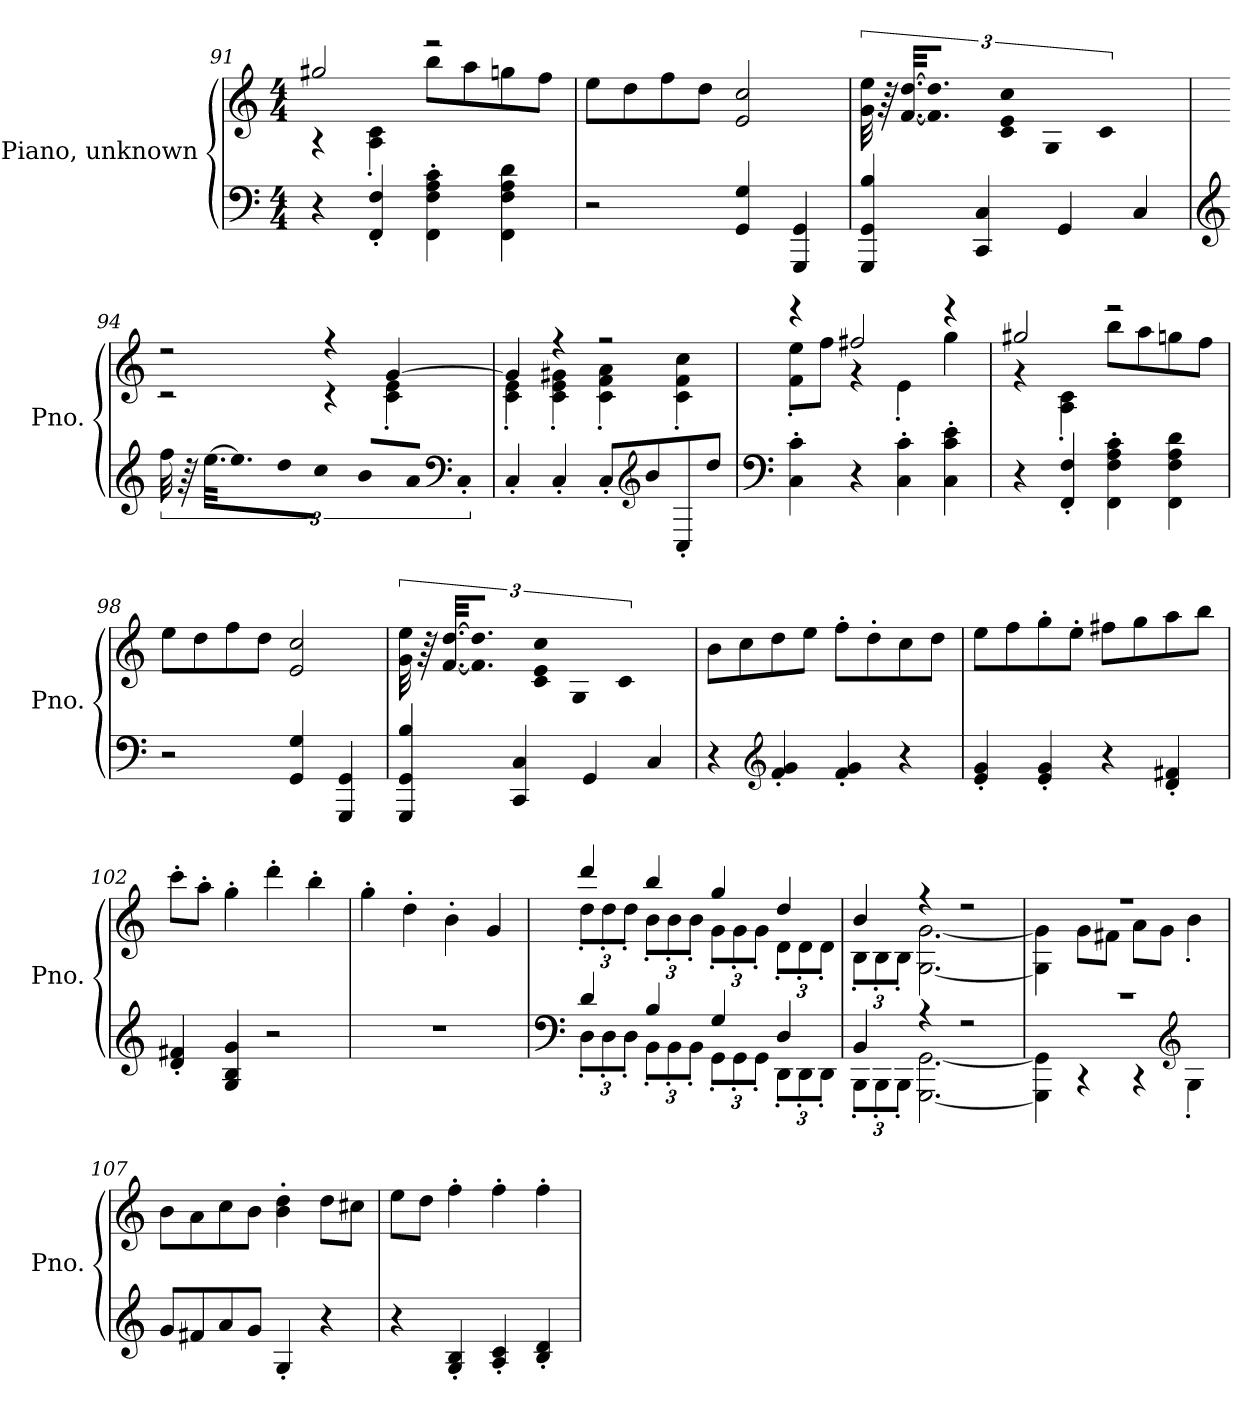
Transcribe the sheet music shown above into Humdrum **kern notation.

**kern	**kern
*part1	*part1
*staff2	*staff1
*I"Piano, unknown	*
*I'Pno.	*
*clefF4	*clefG2
*k[]	*k[]
*M4/4	*M4/4
=91	=91
*	*^
4r	2gg#X/	4r
4FF/' 4F/'	.	4A\' 4c\'
4FF\' 4F\' 4A\' 4c\'	2r	8bb\L
.	.	8aa\
4FF\ 4F\ 4A\ 4d\	.	8ggn\
.	.	8ff\J
*	*v	*v
=92	=92
2r	8ee\L
.	8dd\
.	8ff\
.	8dd\J
4GG/ 4G/	2e/ 2cc/
4GGG/ 4GG/	.
=93	=93
4GGG/ 4GG/ 4B/	48g\ 48ee\
.	96r
.	[48.f/ [48.dd/KKL
.	8.f/] 8.dd/]J
4CC/ 4C/	4c/ 4e/ 4cc/
4GG/	4G/
4C/	4c/
!!LO:LB:g=z
=94	=94
*clefG2	*
*	*^
48ff\	2r	2r
96r	.	.
[48.ee\KKL	.	.
8.ee\]	.	.
8dd\	.	.
8cc\J	.	.
8b/L	4r	4r
8a/J	.	.
*clefF4	*	*
4C'/	[4g/	4c\' 4e\'
=95	=95	=95
4C'/	4g/]	4c\' 4e\'
4C'/	4r	4c\' 4e\' 4g#X\'
8C'/L	2r	4c\' 4f\' 4a\'
*clefG2	*	*
8b/	.	.
8C'/	.	4c\' 4f\' 4cc\'
8dd/J	.	.
=96	=96	=96
*clefF4	*	*
4C\' 4c\'	4r	8f\' 8ee\'L
.	.	8ff\J
4r	2ff#X/	4r
4C\' 4c\'	.	4e'\
4C\' 4c\' 4e\'	4r	4gg\
=97	=97	=97
4r	2gg#X/	4r
4FF/' 4F/'	.	4A\' 4c\'
4FF\' 4F\' 4A\' 4c\'	2r	8bb\L
.	.	8aa\
4FF\ 4F\ 4A\ 4d\	.	8ggn\
.	.	8ff\J
*	*v	*v
=98	=98
2r	8ee\L
.	8dd\
.	8ff\
.	8dd\J
4GG/ 4G/	2e/ 2cc/
4GGG/ 4GG/	.
!!LO:LB:g=z
=99	=99
4GGG/ 4GG/ 4B/	48g\ 48ee\
.	96r
.	[48.f/ [48.dd/KKL
.	8.f/] 8.dd/]J
4CC/ 4C/	4c/ 4e/ 4cc/
4GG/	4G/
4C/	4c/
=100	=100
4r	8b\L
.	8cc\
*clefG2	*
4f/' 4g/'	8dd\
.	8ee\J
4f/' 4g/'	8ff'\L
.	8dd'\
4r	8cc\
.	8dd\J
=101	=101
4e/' 4g/'	8ee\L
.	8ff\
4e/' 4g/'	8gg'\
.	8ee'\J
4r	8ff#X\L
.	8gg\
4d/' 4f#X/'	8aa\
.	8bb\J
=102	=102
4d/' 4f#X/'	8ccc'\L
.	8aa'\J
4G/ 4B/ 4g/	4gg'\
2r	4ddd'\
.	4bb'\
=103	=103
1r	4gg'\
.	4dd'\
.	4b'\
.	4g/
!!LO:LB:g=z
=104	=104
*clefF4	*
*^	*^
*	*Xbrackettup	*	*Xbrackettup
4d/	12D'\L	4ddd/	12dd'\L
.	12D'\	.	12dd'\
.	12D'\J	.	12dd'\J
4B/	12BB'\L	4bb/	12b'\L
.	12BB'\	.	12b'\
.	12BB'\J	.	12b'\J
4G/	12GG'\L	4gg/	12g'\L
.	12GG'\	.	12g'\
.	12GG'\J	.	12g'\J
4D/	12DD'\L	4dd/	12d'\L
.	12DD'\	.	12d'\
.	12DD'\J	.	12d'\J
=105	=105	=105	=105
4BB/	12BBB'\L	4b/	12B'\L
.	12BBB'\	.	12B'\
.	12BBB'\J	.	12B'\J
4r	[2.GGG\ [2.GG\	4r	[2.G\ [2.g\
2r	.	2r	.
=106	=106	=106	=106
1r	4GGG\] 4GG\]	1r	4G\] 4g\]
.	4r	.	8g\L
.	.	.	8f#X\J
.	4r	.	8a\L
.	.	.	8g\J
*clefG2	*	*	*
.	4G'\	.	4b'\
*v	*v	*	*
*	*v	*v
=107	=107
8g/L	8b\L
8f#X/	8a\
8a/	8cc\
8g/J	8b\J
4G'/	4b\' 4dd\'
4r	8dd\L
.	8cc#X\J
=108	=108
4r	8ee\L
.	8dd\J
4G/' 4B/'	4ff'\
4A/' 4c/'	4ff'\
4B/' 4d/'	4ff'\
=	=
*-	*-
